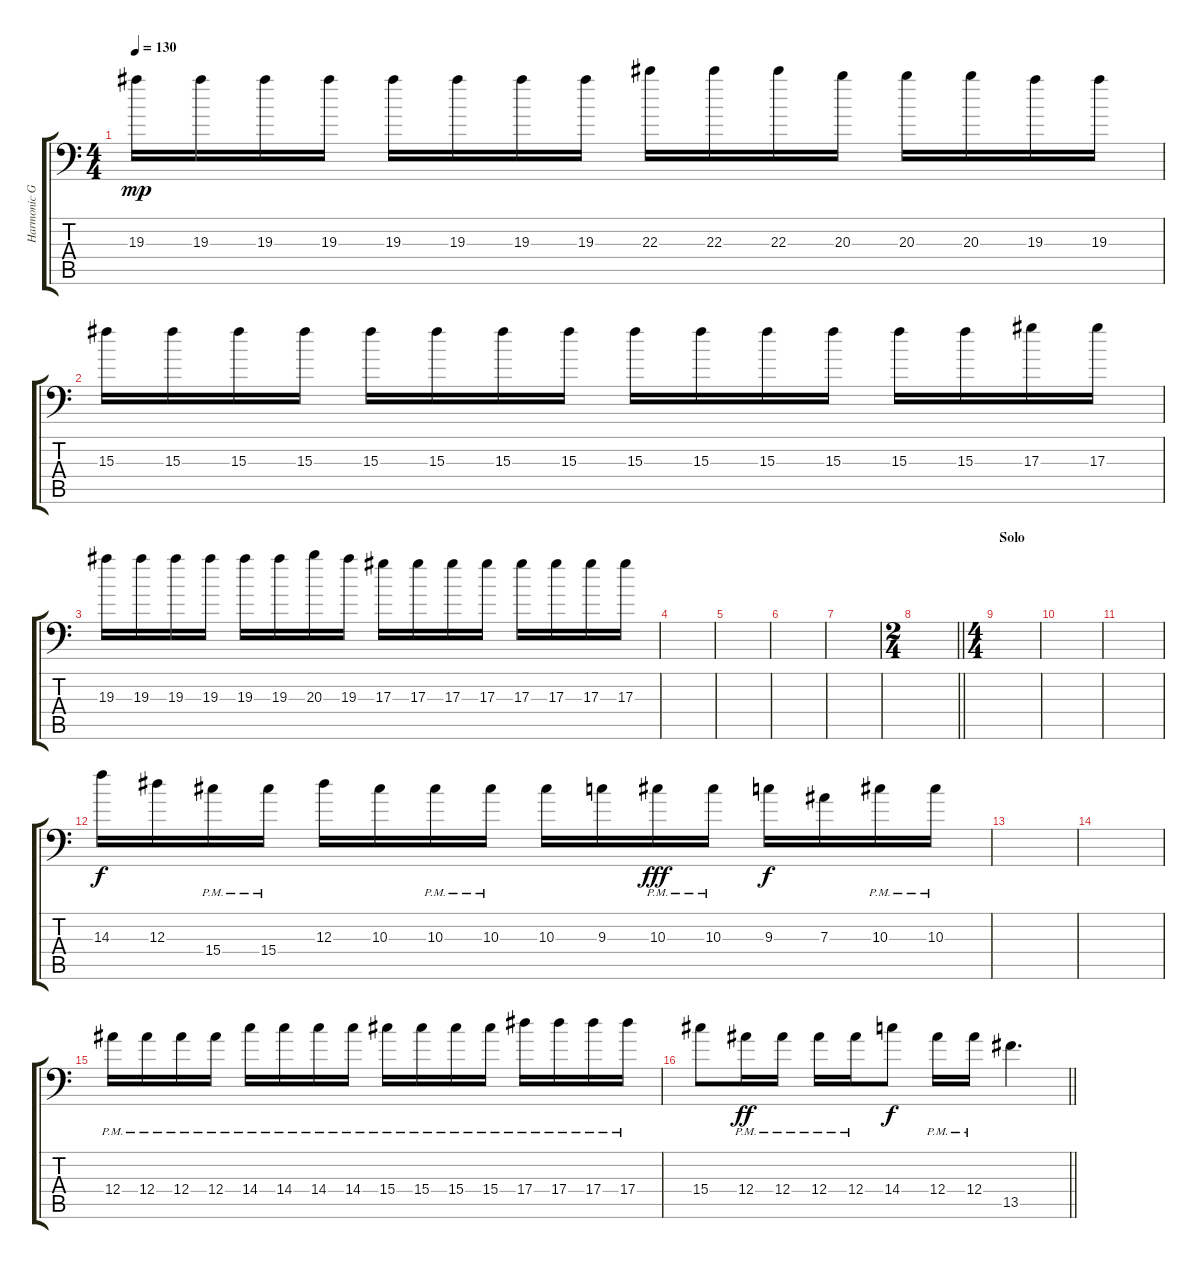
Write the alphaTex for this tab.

\track ("Harmonic Guitar" "Harmonic G") {instrument distortionguitar}
\staff {score tabs}
\tuning (C4 G3 Eb3 Bb2 F2 Bb1) {hide}
\ts (4 4)
\tempo 130
\clef f4
\ks c
19.3.16{dy mp} 19.3.16 19.3.16 19.3.16 19.3.16 19.3.16 19.3.16 19.3.16 22.3.16 22.3.16 22.3.16 20.3.16 20.3.16 20.3.16 19.3.16 19.3.16 |
15.3.16 15.3.16 15.3.16 15.3.16 15.3.16 15.3.16 15.3.16 15.3.16 15.3.16 15.3.16 15.3.16 15.3.16 15.3.16 15.3.16 17.3.16 17.3.16 |
19.3.16 19.3.16 19.3.16 19.3.16 19.3.16 19.3.16 20.3.16 19.3.16 17.3.16 17.3.16 17.3.16 17.3.16 17.3.16 17.3.16 17.3.16 17.3.16 |
|
|
|
|
\ts (2 4)
\barLineRight lightlight
|
\ts (4 4)
\section ("" "Solo ")
|
|
|
14.3.16{dy f} 12.3.16 15.4{pm}.16 15.4{pm}.16 12.3.16 10.3.16 10.3{pm}.16 10.3{pm}.16 10.3.16 9.3.16 10.3{pm}.16{dy fff} 10.3{pm}.16 9.3.16{dy f} 7.3.16 10.3{pm}.16 10.3{pm}.16 |
|
|
12.4{pm}.16 12.4{pm}.16 12.4{pm}.16 12.4{pm}.16 14.4{pm}.16 14.4{pm}.16 14.4{pm}.16 14.4{pm}.16 15.4{pm}.16 15.4{pm}.16 15.4{pm}.16 15.4{pm}.16 17.4{pm}.16 17.4{pm}.16 17.4{pm}.16 17.4{pm}.16 |
\barLineRight lightlight
15.4.8 12.4{pm}.16{dy ff} 12.4{pm}.16 12.4{pm}.16 12.4{pm}.16 14.4.8{dy f} 12.4{pm}.16 12.4{pm}.16 13.5.4{d}
